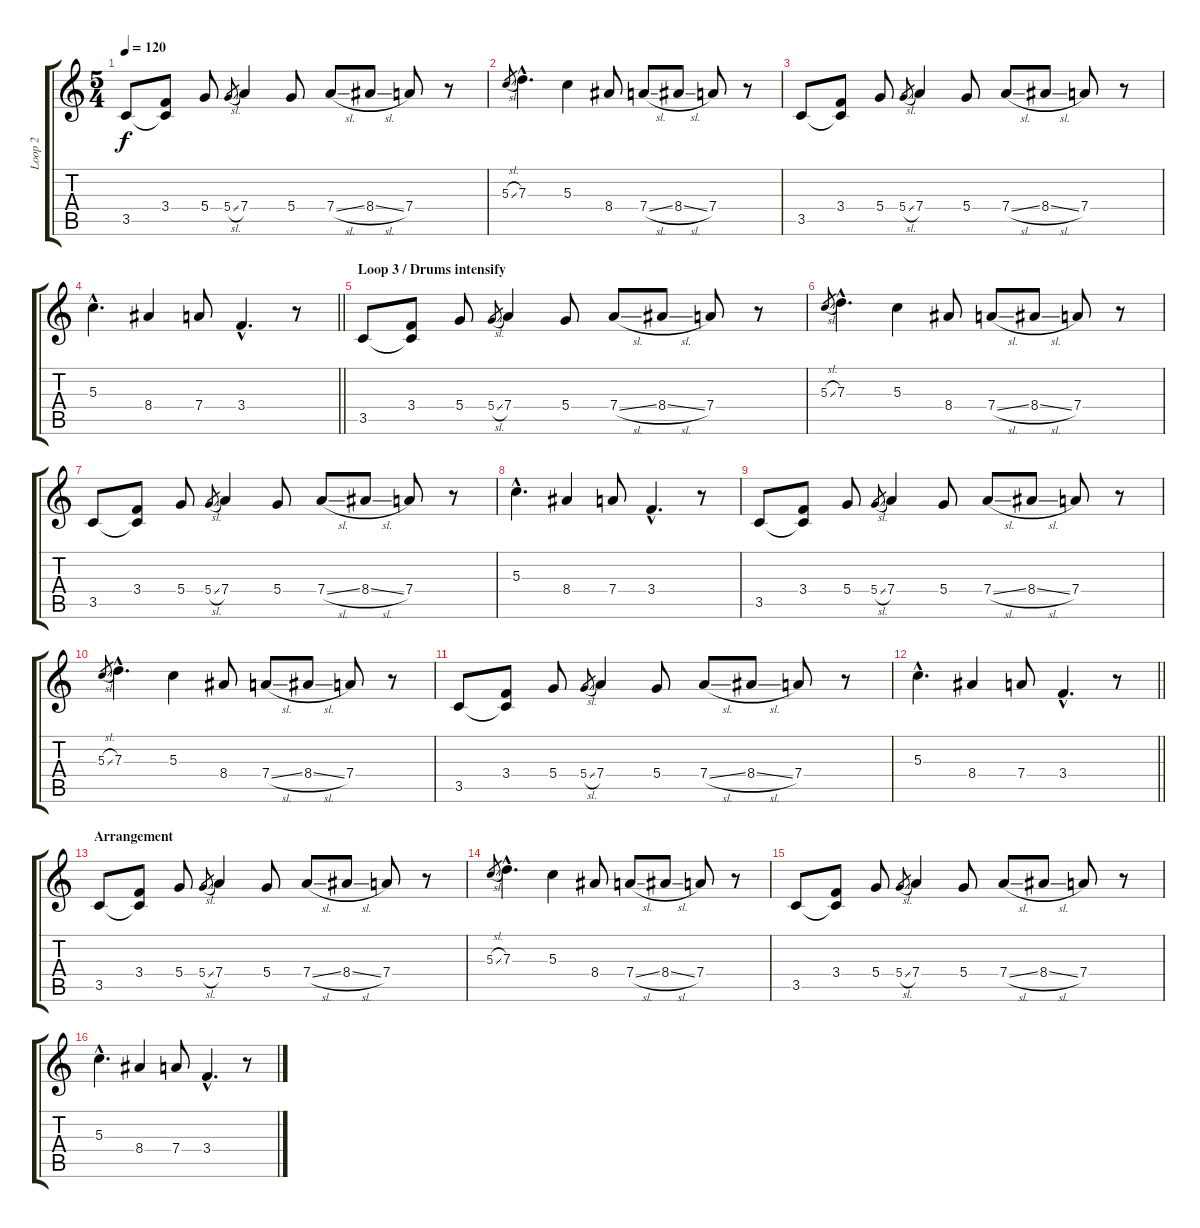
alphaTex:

\track ("Loop 2" "Loop 2") {instrument acousticguitarsteel}
\staff {score tabs}
\tuning (E4 B3 G3 D3 A2 E2) {hide}
\ts (5 4)
\tempo 120
\clef g2
\ks c
3.5.8{dy f} (3.4 3.5{t}).8 5.4.8 5.4{sl}.8{gr} 7.4.4 5.4.8 7.4{sl}.8 8.4{sl}.8 7.4.8 r.8 |
5.3{sl}.8{gr} 7.3{hac}.4{d} 5.3.4 8.4.8 7.4{sl}.8 8.4{sl}.8 7.4.8 r.8 |
3.5.8 (3.4 3.5{t}).8 5.4.8 5.4{sl}.8{gr} 7.4.4 5.4.8 7.4{sl}.8 8.4{sl}.8 7.4.8 r.8 |
\barLineRight lightlight
5.3{hac}.4{d} 8.4.4 7.4.8 3.4{hac}.4{d} r.8 |
\section ("" "Loop 3 / Drums intensify")
3.5.8 (3.4 3.5{t}).8 5.4.8 5.4{sl}.8{gr} 7.4.4 5.4.8 7.4{sl}.8 8.4{sl}.8 7.4.8 r.8 |
5.3{sl}.8{gr} 7.3{hac}.4{d} 5.3.4 8.4.8 7.4{sl}.8 8.4{sl}.8 7.4.8 r.8 |
3.5.8 (3.4 3.5{t}).8 5.4.8 5.4{sl}.8{gr} 7.4.4 5.4.8 7.4{sl}.8 8.4{sl}.8 7.4.8 r.8 |
5.3{hac}.4{d} 8.4.4 7.4.8 3.4{hac}.4{d} r.8 |
3.5.8 (3.4 3.5{t}).8 5.4.8 5.4{sl}.8{gr} 7.4.4 5.4.8 7.4{sl}.8 8.4{sl}.8 7.4.8 r.8 |
5.3{sl}.8{gr} 7.3{hac}.4{d} 5.3.4 8.4.8 7.4{sl}.8 8.4{sl}.8 7.4.8 r.8 |
3.5.8 (3.4 3.5{t}).8 5.4.8 5.4{sl}.8{gr} 7.4.4 5.4.8 7.4{sl}.8 8.4{sl}.8 7.4.8 r.8 |
\barLineRight lightlight
5.3{hac}.4{d} 8.4.4 7.4.8 3.4{hac}.4{d} r.8 |
\section ("" "Arrangement")
3.5.8 (3.4 3.5{t}).8 5.4.8 5.4{sl}.8{gr} 7.4.4 5.4.8 7.4{sl}.8 8.4{sl}.8 7.4.8 r.8 |
5.3{sl}.8{gr} 7.3{hac}.4{d} 5.3.4 8.4.8 7.4{sl}.8 8.4{sl}.8 7.4.8 r.8 |
3.5.8 (3.4 3.5{t}).8 5.4.8 5.4{sl}.8{gr} 7.4.4 5.4.8 7.4{sl}.8 8.4{sl}.8 7.4.8 r.8 |
5.3{hac}.4{d} 8.4.4 7.4.8 3.4{hac}.4{d} r.8
